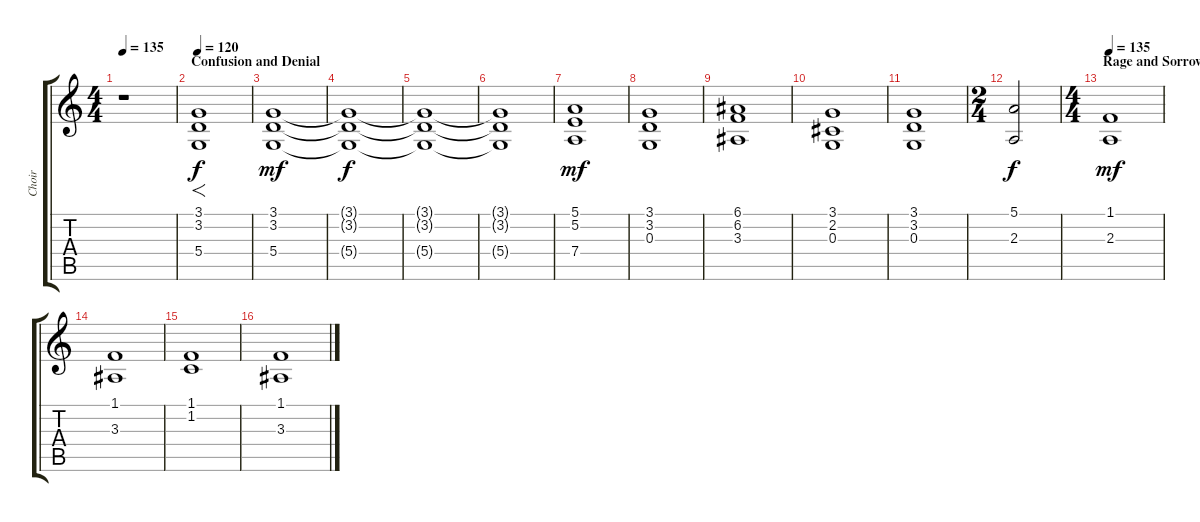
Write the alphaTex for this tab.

\track ("Choir    " "Choir    ") {instrument choiraahs}
\staff {score tabs}
\tuning (E4 B3 G3 D3 A2 E2) {hide}
\ts (4 4)
\tempo 135
\clef g2
\ks c
r.1{dy f instrument choiraahs} |
\section ("" "Confusion and Denial ")
\tempo 120
(3.1 3.2 5.4).1{f volume 10} |
(3.1 3.2 5.4).1{dy mf} |
(3.1{t} 3.2{t} 5.4{t}).1{dy f} |
(3.1{t} 3.2{t} 5.4{t}).1 |
(3.1{t} 3.2{t} 5.4{t}).1 |
(5.1 5.2 7.4).1{dy mf} |
(3.1 3.2 0.3).1 |
(6.1 6.2 3.3).1 |
(3.1 2.2 0.3).1 |
(3.1 3.2 0.3).1 |
\ts (2 4)
(5.1 2.3).2{dy f} |
\ts (4 4)
\section ("" "Rage and Sorrow")
\tempo 135
(1.1 2.3).1{dy mf volume 15 instrument choiraahs} |
(1.1 3.3).1 |
(1.1 1.2).1 |
(1.1 3.3).1
